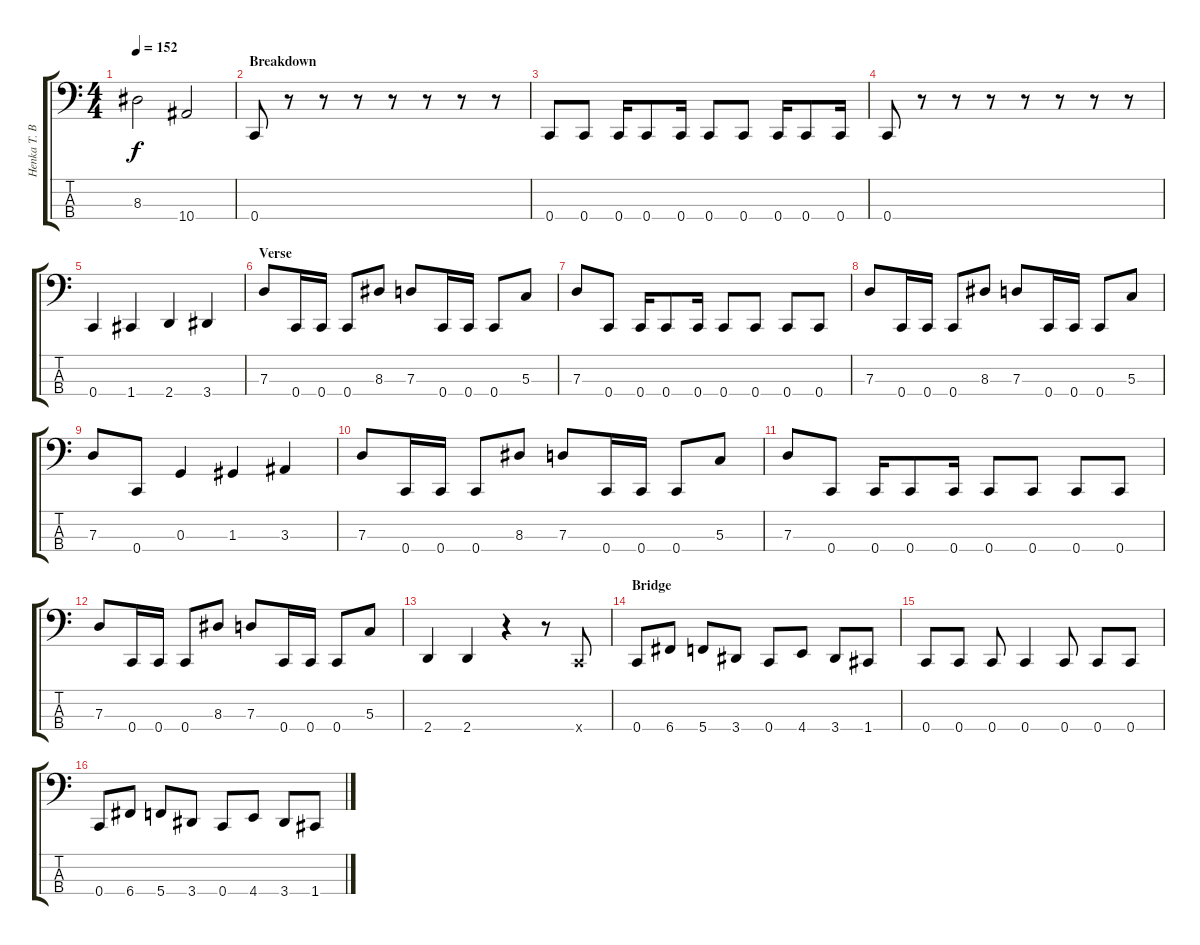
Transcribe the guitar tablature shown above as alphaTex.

\track ("Henka T. Blacksmith" "Henka T. B") {instrument electricbasspick}
\staff {score tabs}
\tuning (F2 C2 G1 C1) {hide}
\ts (4 4)
\tempo 152
\clef f4
\ks c
8.3.2{dy f} 10.4.2 |
\section ("" "Breakdown")
0.4.8 r.8 r.8 r.8 r.8 r.8 r.8 r.8 |
0.4.8 0.4.8 0.4.16 0.4.8 0.4.16 0.4.8 0.4.8 0.4.16 0.4.8 0.4.16 |
0.4.8 r.8 r.8 r.8 r.8 r.8 r.8 r.8 |
0.4.4 1.4.4 2.4.4 3.4.4 |
\section ("" "Verse")
7.3.8 0.4.16 0.4.16 0.4.8 8.3.8 7.3.8 0.4.16 0.4.16 0.4.8 5.3.8 |
7.3.8 0.4.8 0.4.16 0.4.8 0.4.16 0.4.8 0.4.8 0.4.8 0.4.8 |
7.3.8 0.4.16 0.4.16 0.4.8 8.3.8 7.3.8 0.4.16 0.4.16 0.4.8 5.3.8 |
7.3.8 0.4.8 0.3.4 1.3.4 3.3.4 |
7.3.8 0.4.16 0.4.16 0.4.8 8.3.8 7.3.8 0.4.16 0.4.16 0.4.8 5.3.8 |
7.3.8 0.4.8 0.4.16 0.4.8 0.4.16 0.4.8 0.4.8 0.4.8 0.4.8 |
7.3.8 0.4.16 0.4.16 0.4.8 8.3.8 7.3.8 0.4.16 0.4.16 0.4.8 5.3.8 |
2.4.4 2.4.4 r.4 r.8 0.4{x}.8 |
\section ("" "Bridge")
0.4.8 6.4.8 5.4.8 3.4.8 0.4.8 4.4.8 3.4.8 1.4.8 |
0.4.8 0.4.8 0.4.8 0.4.4 0.4.8 0.4.8 0.4.8 |
0.4.8 6.4.8 5.4.8 3.4.8 0.4.8 4.4.8 3.4.8 1.4.8
